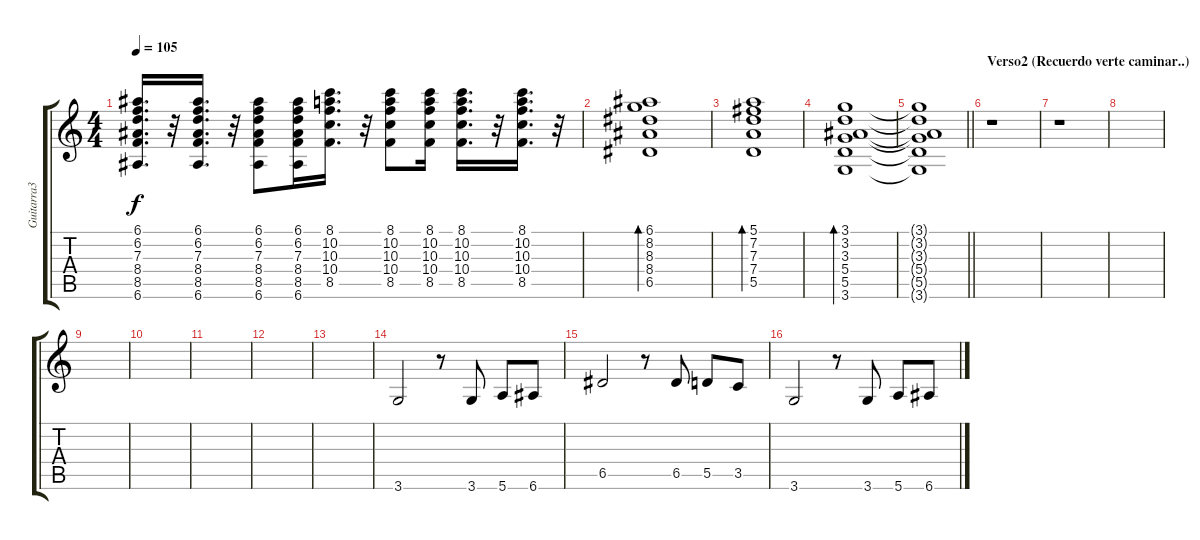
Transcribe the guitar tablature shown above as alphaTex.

\track ("Guitarra3" "Guitarra3") {instrument distortionguitar}
\staff {score tabs}
\tuning (E4 B3 G3 D3 A2 E2) {hide}
\ts (4 4)
\tempo 105
\clef g2
\ks c
(6.1 6.2 7.3 8.4 8.5 6.6).16{d dy f} r.32 (6.1 6.2 7.3 8.4 8.5 6.6).16{d} r.32 (6.1 6.2 7.3 8.4 8.5 6.6).8 (6.1 6.2 7.3 8.4 8.5 6.6).16 (8.1 10.2 10.3 10.4 8.5).16{d} r.32 (8.1 10.2 10.3 10.4 8.5).8 (8.1 10.2 10.3 10.4 8.5).16 (8.1 10.2 10.3 10.4 8.5).16{d} r.32 (8.1 10.2 10.3 10.4 8.5).16{d} r.32 |
(6.1 8.2 8.3 8.4 6.5).1{bd 60} |
(5.1 7.2 7.3 7.4 5.5).1{bd 60} |
(3.1 3.2 3.3 5.4 5.5 3.6).1{bd 60 volume 0} |
\barLineRight lightlight
(3.1{t} 3.2{t} 3.3{t} 5.4{t} 5.5{t} 3.6{t}).1 |
\section ("" "Verso2 (Recuerdo verte caminar..)")
r.1{volume 12} |
r.1 |
|
|
|
|
|
|
3.6.2 r.8 3.6.8 5.6.8 6.6.8 |
6.5.2 r.8 6.5.8 5.5.8 3.5.8 |
3.6.2 r.8 3.6.8 5.6.8 6.6.8
